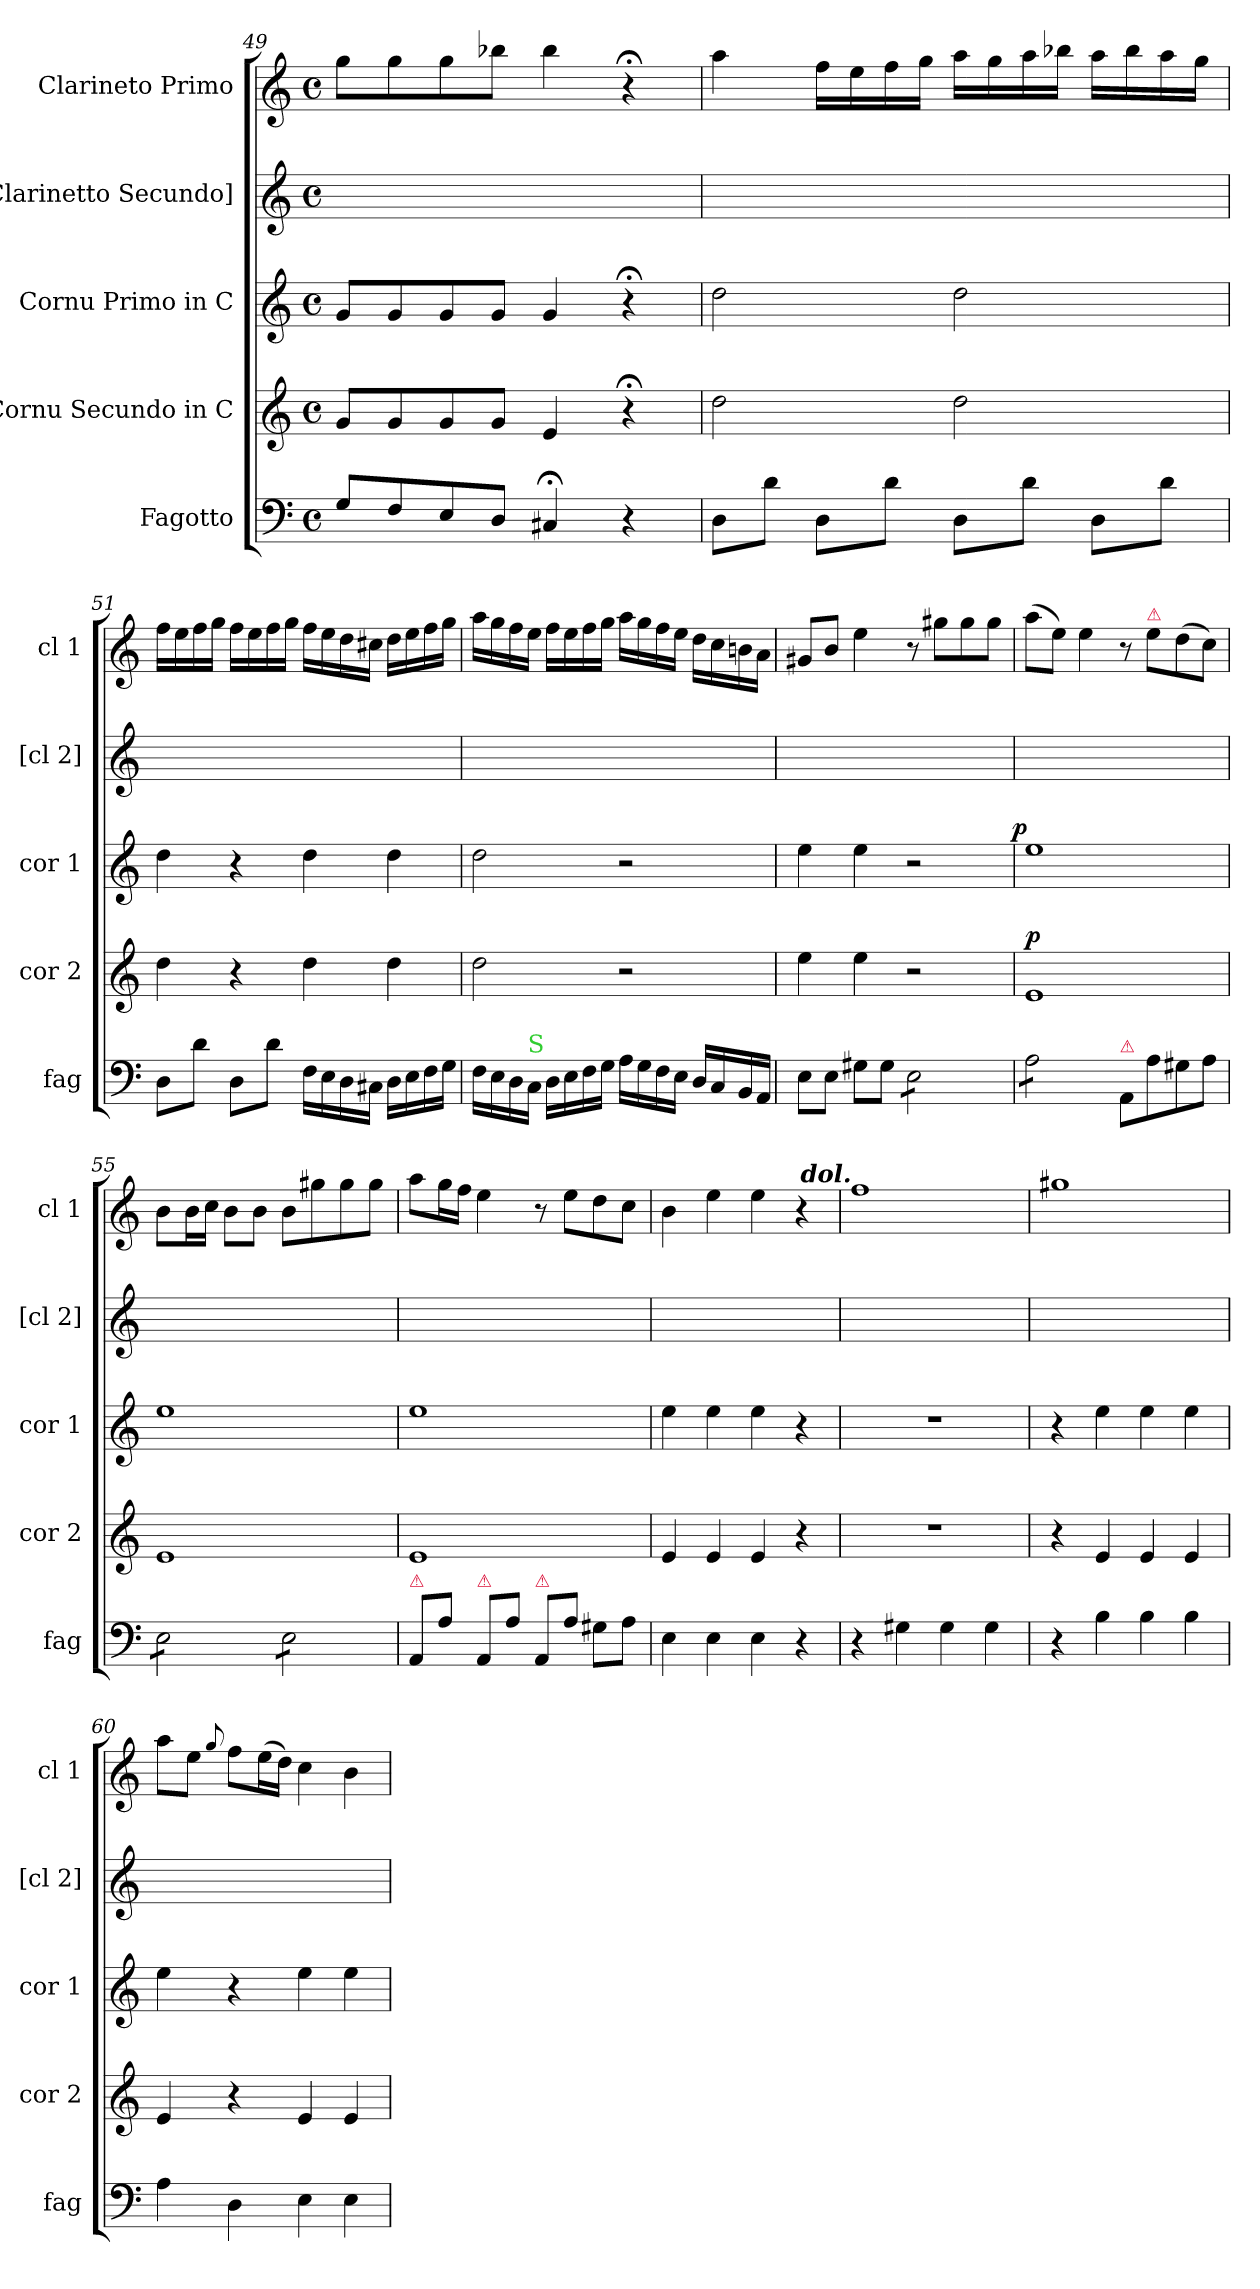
**kern	**kern	**dynam	**kern	**dynam	**kern	**kern
*part5	*part4	*part4	*part3	*part3	*part2	*part1
*staff5	*staff4	*staff4	*staff3	*staff3	*staff2	*staff1
*I"Fagotto	*I"Cornu Secundo in C	*	*I"Cornu Primo in C	*	*I"[Clarinetto Secundo]	*I"Clarineto Primo
*I'fag	*I'cor 2	*	*I'cor 1	*	*I'[cl 2]	*I'cl 1
*clefF4	*clefG2	*	*clefG2	*	*clefG2	*clefG2
*k[]	*k[]	*	*k[]	*	*k[]	*k[]
*M4/4	*M4/4	*	*M4/4	*	*M4/4	*M4/4
*met(c)	*met(c)	*	*met(c)	*	*met(c)	*met(c)
=49	=49	=49	=49	=49	=49	=49
8G/L	8g/L	.	8g/L	.	1ryy	8gg\L
8F/	8g/	.	8g/	.	.	8gg\
8E/	8g/	.	8g/	.	.	8gg\
8D/J	8g/J	.	8g/J	.	.	8bb-X\J
4C#X;</	4e/	.	4g/	.	.	4bb-\
4r	4r;<	.	4r;<	.	.	4r;<
=50	=50	=50	=50	=50	=50	=50
8D\L	2dd\	.	2dd\	.	1ryy	4aa\
8d\J	.	.	.	.	.	.
8D\L	.	.	.	.	.	16ff\LL
.	.	.	.	.	.	16ee\
8d\J	.	.	.	.	.	16ff\
.	.	.	.	.	.	16gg\JJ
8D\L	2dd\	.	2dd\	.	.	16aa\LL
.	.	.	.	.	.	16gg\
8d\J	.	.	.	.	.	16aa\
.	.	.	.	.	.	16bb-X\JJ
8D\L	.	.	.	.	.	16aa\LL
.	.	.	.	.	.	16bb-\
8d\J	.	.	.	.	.	16aa\
.	.	.	.	.	.	16gg\JJ
=51	=51	=51	=51	=51	=51	=51
8D\L	4dd\	.	4dd\	.	1ryy	16ff\LL
.	.	.	.	.	.	16ee\
8d\J	.	.	.	.	.	16ff\
.	.	.	.	.	.	16gg\JJ
8D\L	4r	.	4r	.	.	16ff\LL
.	.	.	.	.	.	16ee\
8d\J	.	.	.	.	.	16ff\
.	.	.	.	.	.	16gg\JJ
16F\LL	4dd\	.	4dd\	.	.	16ff\LL
16E\	.	.	.	.	.	16ee\
16D\	.	.	.	.	.	16dd\
16C#X\JJ	.	.	.	.	.	16cc#X\JJ
16D\LL	4dd\	.	4dd\	.	.	16dd\LL
16E\	.	.	.	.	.	16ee\
16F\	.	.	.	.	.	16ff\
16G\JJ	.	.	.	.	.	16gg\JJ
=52	=52	=52	=52	=52	=52	=52
16F\LL	2dd\	.	2dd\	.	1ryy	16aa\LL
16E\	.	.	.	.	.	16gg\
16D\	.	.	.	.	.	16ff\
!LO:TX:a:color=limegreen:t=S	!	!	!	!	!	!
16C\JJ	.	.	.	.	.	16ee\JJ
16D\LL	.	.	.	.	.	16ff\LL
16E\	.	.	.	.	.	16ee\
16F\	.	.	.	.	.	16ff\
16G\JJ	.	.	.	.	.	16gg\JJ
16A\LL	2r	.	2r	.	.	16aa\LL
16G\	.	.	.	.	.	16gg\
16F\	.	.	.	.	.	16ff\
16E\JJ	.	.	.	.	.	16ee\JJ
16D/LL	.	.	.	.	.	16dd\LL
16C/	.	.	.	.	.	16cc\
16BB/	.	.	.	.	.	16bn\
16AA/JJ	.	.	.	.	.	16a\JJ
=53	=53	=53	=53	=53	=53	=53
8E\L	4ee\	.	4ee\	.	1ryy	8g#X/L
8E\J	.	.	.	.	.	8b/J
8G#X\L	4ee\	.	4ee\	.	.	4ee\
8G#\J	.	.	.	.	.	.
*tremolo	*	*	*	*	*	*
8E\L	2r	.	2r	.	.	8r
8E\	.	.	.	.	.	8gg#X\L
8E\	.	.	.	.	.	8gg#\
8E\J	.	.	.	.	.	8gg#\J
=54	=54	=54	=54	=54	=54	=54
!	!	!LO:DY:a	!	!LO:DY:a:rj	!	!
8A\L	1e	p	1ee	p	1ryy	(>8aa\L
8A\	.	.	.	.	.	8ee\J)
8A\	.	.	.	.	.	4ee\
8A\J	.	.	.	.	.	.
*Xtremolo	*	*	*	*	*	*
!LO:TX:a:color=crimson:t=⚠	!	!	!	!	!	!
8AA/L	.	.	.	.	.	8r
!	!	!	!	!	!	!LO:TX:a:color=crimson:t=⚠
8A\	.	.	.	.	.	8ee\L
8G#X\	.	.	.	.	.	(>8dd\
8A\J	.	.	.	.	.	8cc\J)
=55	=55	=55	=55	=55	=55	=55
*tremolo	*	*	*	*	*	*
8E\L	1e	.	1ee	.	1ryy	8b\L
8E\	.	.	.	.	.	16b\L
.	.	.	.	.	.	16cc\JJ
8E\	.	.	.	.	.	8b\L
8E\J	.	.	.	.	.	8b\J
8E\L	.	.	.	.	.	8b\L
8E\	.	.	.	.	.	8gg#X\
8E\	.	.	.	.	.	8gg#\
8E\J	.	.	.	.	.	8gg#\J
*Xtremolo	*	*	*	*	*	*
=56	=56	=56	=56	=56	=56	=56
!LO:TX:a:color=crimson:t=⚠	!	!	!	!	!	!
8AA/L	1e	.	1ee	.	1ryy	8aa\L
8A\J	.	.	.	.	.	16gg\L
.	.	.	.	.	.	16ff\JJ
!LO:TX:a:color=crimson:t=⚠	!	!	!	!	!	!
8AA/L	.	.	.	.	.	4ee\
8A\J	.	.	.	.	.	.
!LO:TX:a:color=crimson:t=⚠	!	!	!	!	!	!
8AA/L	.	.	.	.	.	8r
8A\J	.	.	.	.	.	8ee\L
8G#X\L	.	.	.	.	.	8dd\
8A\J	.	.	.	.	.	8cc\J
=57	=57	=57	=57	=57	=57	=57
4E\	4e/	.	4ee\	.	1ryy	4b\
4E\	4e/	.	4ee\	.	.	4ee\
4E\	4e/	.	4ee\	.	.	4ee\
4r	4r	.	4r	.	.	4r
=58	=58	=58	=58	=58	=58	=58
!	!	!	!	!	!	!LO:TX:a:Bi:rj:t=dol.
4r	1r	.	1r	.	1ryy	1ff
4G#X\	.	.	.	.	.	.
4G#\	.	.	.	.	.	.
4G#\	.	.	.	.	.	.
=59	=59	=59	=59	=59	=59	=59
4r	4r	.	4r	.	1ryy	1gg#X
4B\	4e/	.	4ee\	.	.	.
4B\	4e/	.	4ee\	.	.	.
4B\	4e/	.	4ee\	.	.	.
=60	=60	=60	=60	=60	=60	=60
4A\	4e/	.	4ee\	.	1ryy	8aa\L
.	.	.	.	.	.	8ee\J
.	.	.	.	.	.	8qqgg/
4D\	4r	.	4r	.	.	8ff\L
.	.	.	.	.	.	(>16ee\L
.	.	.	.	.	.	16dd\JJ)
4E\	4e/	.	4ee\	.	.	4cc\
4E\	4e/	.	4ee\	.	.	4b\
=	=	=	=	=	=	=
*-	*-	*-	*-	*-	*-	*-
